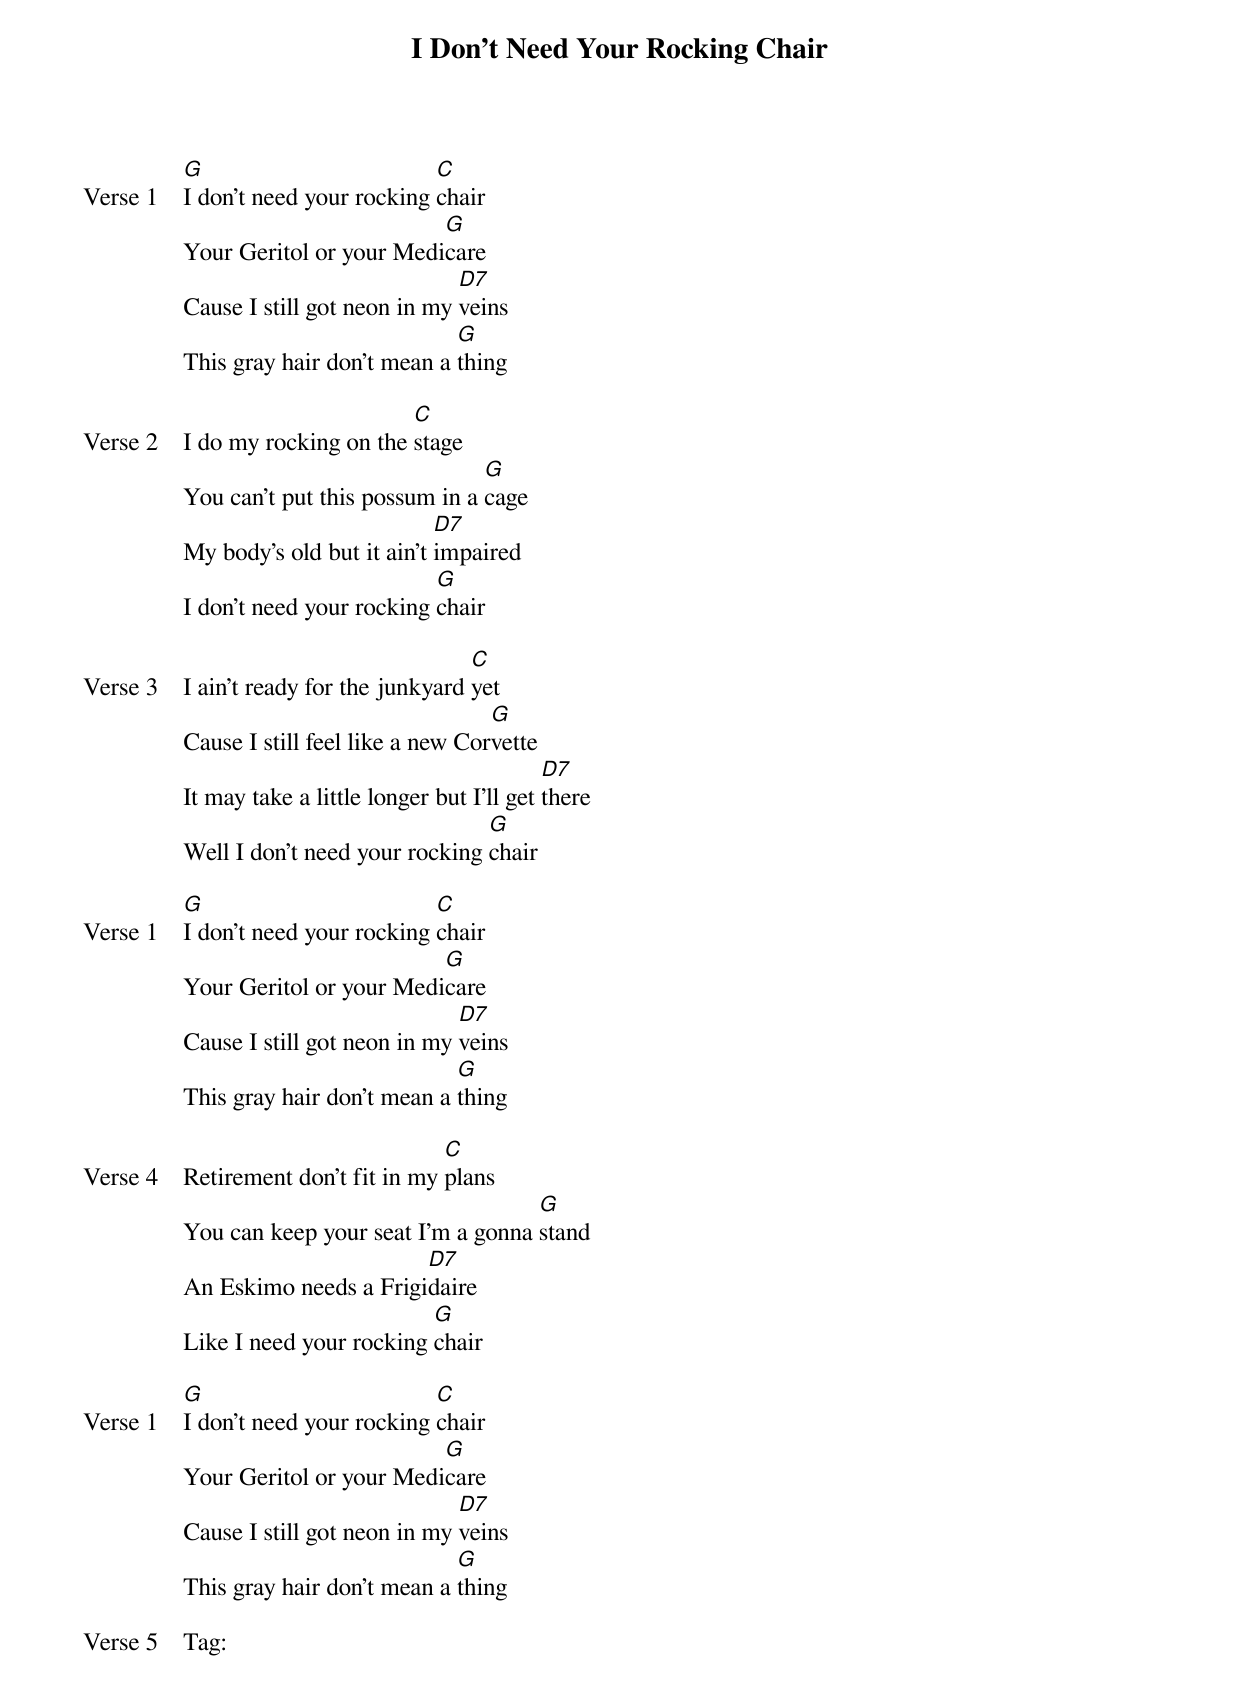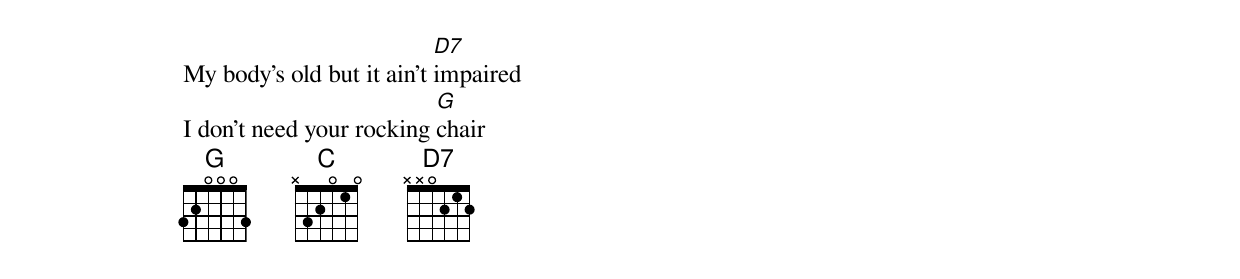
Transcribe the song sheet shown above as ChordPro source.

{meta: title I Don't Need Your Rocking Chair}
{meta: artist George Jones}
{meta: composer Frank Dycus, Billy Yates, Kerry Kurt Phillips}

{start_of_verse: Verse 1}
[G]I don't need your rocking [C]chair
Your Geritol or your Medi[G]care
Cause I still got neon in my [D7]veins
This gray hair don't mean a [G]thing
{end_of_verse}

{start_of_verse: Verse 2}
I do my rocking on the [C]stage
You can't put this possum in a [G]cage
My body's old but it ain't [D7]impaired
I don't need your rocking [G]chair
{end_of_verse}

{start_of_verse: Verse 3}
I ain't ready for the junkyard [C]yet
Cause I still feel like a new Cor[G]vette
It may take a little longer but I'll get [D7]there
Well I don't need your rocking [G]chair
{end_of_verse}

{start_of_verse: Verse 1}
[G]I don't need your rocking [C]chair
Your Geritol or your Medi[G]care
Cause I still got neon in my [D7]veins
This gray hair don't mean a [G]thing
{end_of_verse}

{start_of_verse: Verse 4}
Retirement don't fit in my [C]plans
You can keep your seat I'm a gonna [G]stand
An Eskimo needs a Frigi[D7]daire
Like I need your rocking [G]chair
{end_of_verse}

{start_of_verse: Verse 1}
[G]I don't need your rocking [C]chair
Your Geritol or your Medi[G]care
Cause I still got neon in my [D7]veins
This gray hair don't mean a [G]thing
{end_of_verse}

{start_of_verse: Verse 5}
Tag:
My body's old but it ain't [D7]impaired
I don't need your rocking [G]chair
{end_of_verse}
